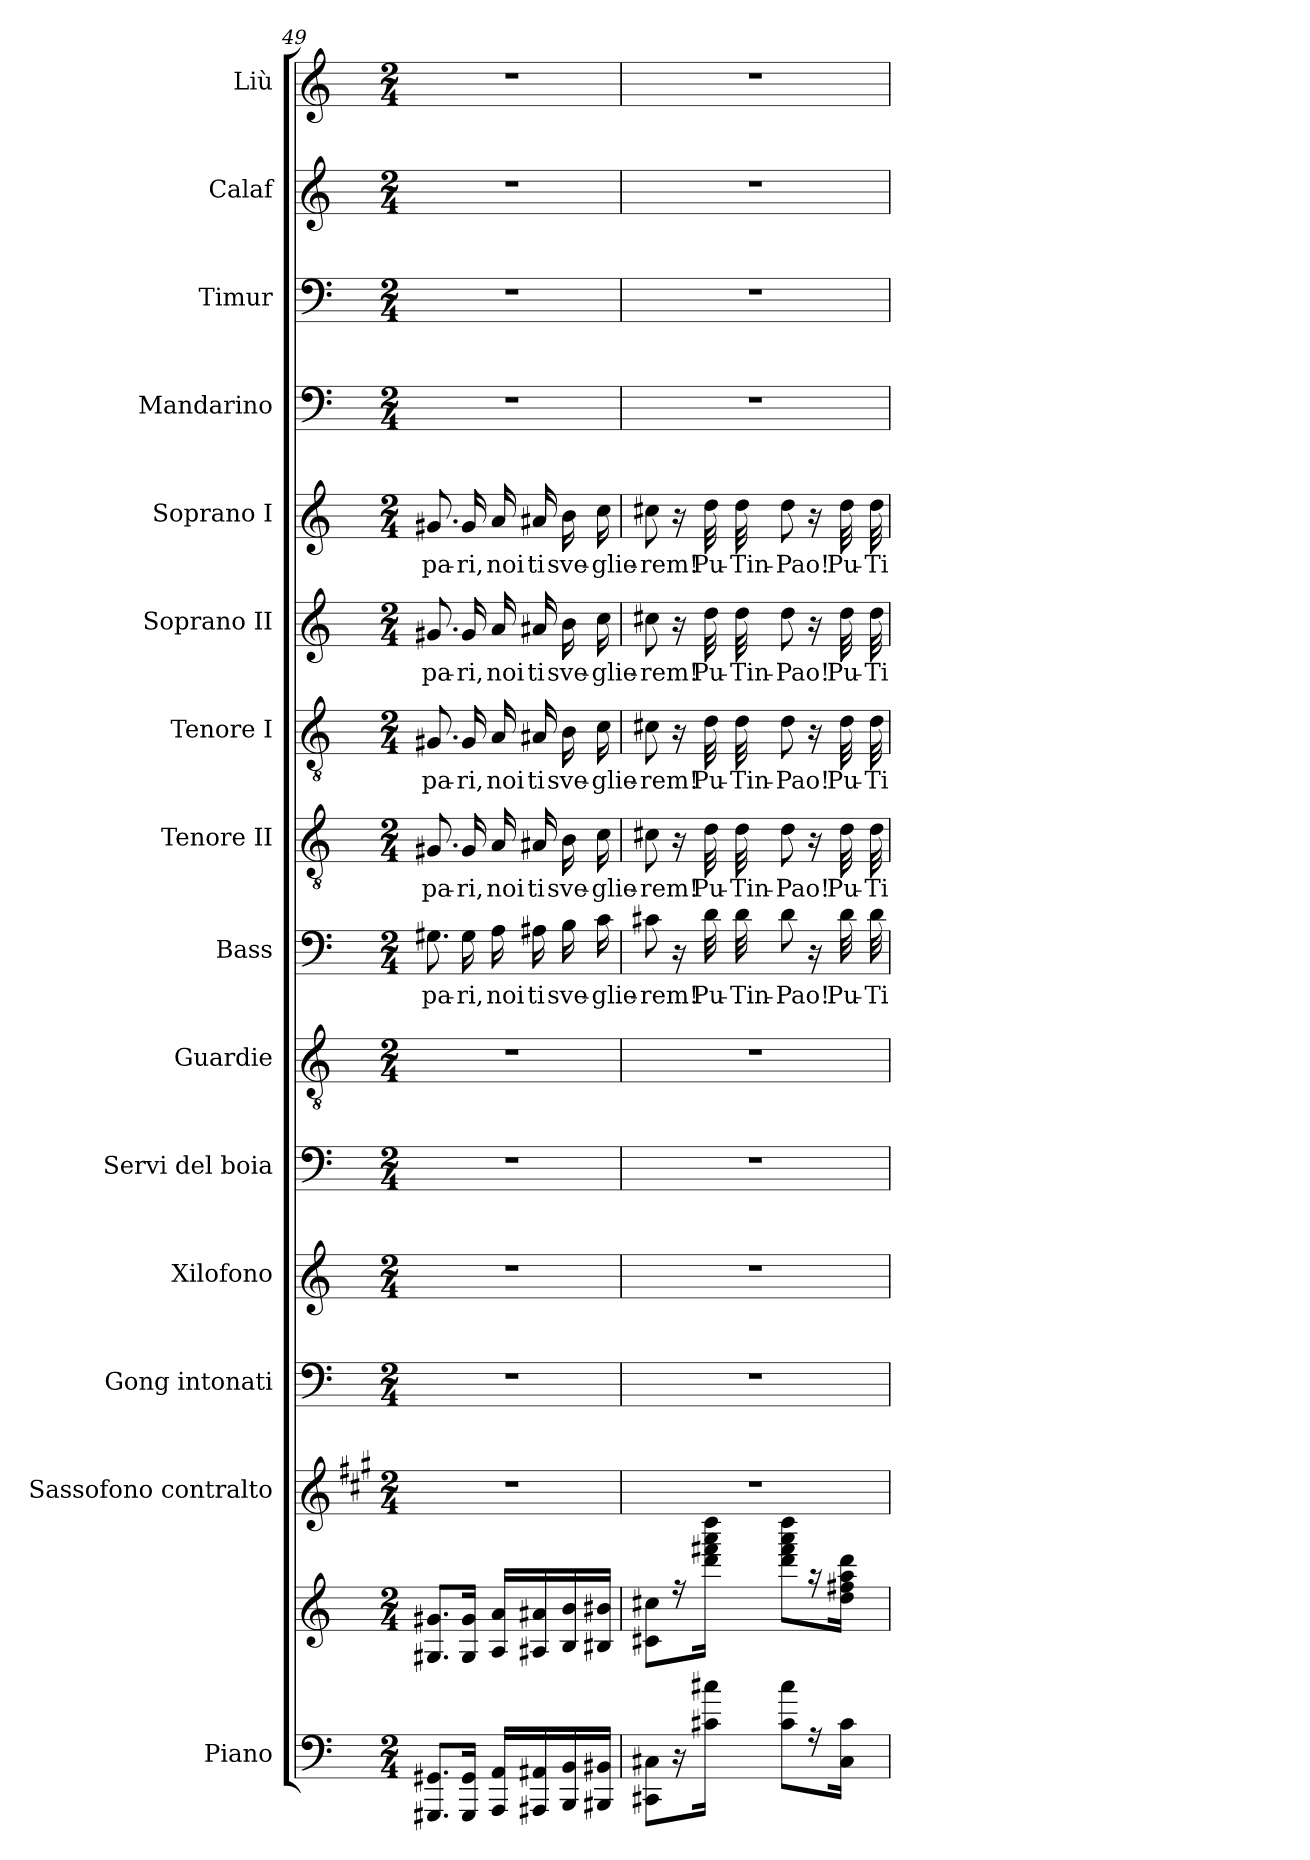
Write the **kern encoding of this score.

**kern	**kern	**kern	**kern	**kern	**kern	**kern	**kern	**text	**kern	**text	**kern	**text	**kern	**text	**kern	**text	**kern	**kern	**kern	**kern
*part15	*part15	*part14	*part13	*part12	*part11	*part10	*part9	*part9	*part8	*part8	*part7	*part7	*part6	*part6	*part5	*part5	*part4	*part3	*part2	*part1
*staff16	*staff15	*staff14	*staff13	*staff12	*staff11	*staff10	*staff9	*staff9	*staff8	*staff8	*staff7	*staff7	*staff6	*staff6	*staff5	*staff5	*staff4	*staff3	*staff2	*staff1
*I"Piano	*	*I"Sassofono contralto	*I"Gong intonati	*I"Xilofono	*I"Servi del boia	*I"Guardie	*I"Bass	*	*I"Tenore II	*	*I"Tenore I	*	*I"Soprano II	*	*I"Soprano I	*	*I"Mandarino	*I"Timur	*I"Calaf	*I"Liù
*I'Pno.	*	*	*I'Gong int.	*I'Xil.	*I'Ser.B.	*I'G.	*I'B.	*	*I'T. II	*	*I'T. I	*	*I'S. II	*	*I'S. I	*	*I'M.	*I'T.	*I'C.	*I'L.
*clefF4	*clefG2	*clefG2	*clefF4	*clefG2	*clefF4	*clefGv2	*clefF4	*	*clefGv2	*	*clefGv2	*	*clefG2	*	*clefG2	*	*clefF4	*clefF4	*clefG2	*clefG2
*	*	*ITrd5c9	*	*ITrd-7c-12	*	*	*	*	*	*	*	*	*	*	*	*	*	*	*	*
*k[]	*k[]	*k[]	*k[]	*k[]	*k[]	*k[]	*k[]	*	*k[]	*	*k[]	*	*k[]	*	*k[]	*	*k[]	*k[]	*k[]	*k[]
*M2/4	*M2/4	*M2/4	*M2/4	*M2/4	*M2/4	*M2/4	*M2/4	*	*M2/4	*	*M2/4	*	*M2/4	*	*M2/4	*	*M2/4	*M2/4	*M2/4	*M2/4
=49	=49	=49	=49	=49	=49	=49	=49	=49	=49	=49	=49	=49	=49	=49	=49	=49	=49	=49	=49	=49
!	!	!	!	!	!	!	!	!LO:LY:b	!	!LO:LY:b	!	!LO:LY:b	!	!LO:LY:b	!	!LO:LY:b	!	!	!	!
8.GGG#X/ 8.GG#X/L	8.G#X/ 8.g#X/L	2r	2r	2r	2r	2r	8.G#X\	-pa-	8.G#X/	-pa-	8.G#X/	-pa-	8.g#X/	-pa-	8.g#X/	-pa-	2r	2r	2r	2r
!	!	!	!	!	!	!	!	!LO:LY:b	!	!LO:LY:b	!	!LO:LY:b	!	!LO:LY:b	!	!LO:LY:b	!	!	!	!
16GGG#/ 16GG#/Jk	16G#/ 16g#/Jk	.	.	.	.	.	16G#\	-ri,	16G#/	-ri,	16G#/	-ri,	16g#/	-ri,	16g#/	-ri,	.	.	.	.
!	!	!	!	!	!	!	!	!LO:LY:b	!	!LO:LY:b	!	!LO:LY:b	!	!LO:LY:b	!	!LO:LY:b	!	!	!	!
16AAA/ 16AA/LL	16A/ 16a/LL	.	.	.	.	.	16A\	noi	16A/	noi	16A/	noi	16a/	noi	16a/	noi	.	.	.	.
!	!	!	!	!	!	!	!	!LO:LY:b	!	!LO:LY:b	!	!LO:LY:b	!	!LO:LY:b	!	!LO:LY:b	!	!	!	!
16AAA#X/ 16AA#X/	16A#X/ 16a#X/	.	.	.	.	.	16A#X\	ti	16A#X/	ti	16A#X/	ti	16a#X/	ti	16a#X/	ti	.	.	.	.
!	!	!	!	!	!	!	!	!LO:LY:b	!	!LO:LY:b	!	!LO:LY:b	!	!LO:LY:b	!	!LO:LY:b	!	!	!	!
16BBB/ 16BB/	16B/ 16b/	.	.	.	.	.	16B\	sve-	16B\	sve-	16B\	sve-	16b\	sve-	16b\	sve-	.	.	.	.
!	!	!	!	!	!	!	!	!LO:LY:b	!	!LO:LY:b	!	!LO:LY:b	!	!LO:LY:b	!	!LO:LY:b	!	!	!	!
16BBB#X/ 16BB#X/JJ	16B#X/ 16b#X/JJ	.	.	.	.	.	16c\	-glie-	16c\	-glie-	16c\	-glie-	16cc\	-glie-	16cc\	-glie-	.	.	.	.
!!LO:PB:g=z
=50	=50	=50	=50	=50	=50	=50	=50	=50	=50	=50	=50	=50	=50	=50	=50	=50	=50	=50	=50	=50
!	!	!	!	!	!	!	!	!LO:LY:b	!	!LO:LY:b	!	!LO:LY:b	!	!LO:LY:b	!	!LO:LY:b	!	!	!	!
8CC#X\ 8C#X\L	8c#X\ 8cc#X\L	2r	2r	2r	2r	2r	8c#X\	-rem!	8c#X\	-rem!	8c#X\	-rem!	8cc#X\	-rem!	8cc#X\	-rem!	2r	2r	2r	2r
16r	16r	.	.	.	.	.	16r	.	16r	.	16r	.	16r	.	16r	.	.	.	.	.
!	!	!	!	!	!	!	!	!LO:LY:b	!	!LO:LY:b	!	!LO:LY:b	!	!LO:LY:b	!	!LO:LY:b	!	!	!	!
16c#X\ 16cc#X\Jk	16ddd\ 16fff#X\ 16aaa\ 16dddd\Jk	.	.	.	.	.	32d\	Pu-	32d\	Pu-	32d\	Pu-	32dd\	Pu-	32dd\	Pu-	.	.	.	.
!	!	!	!	!	!	!	!	!LO:LY:b	!	!LO:LY:b	!	!LO:LY:b	!	!LO:LY:b	!	!LO:LY:b	!	!	!	!
.	.	.	.	.	.	.	32d\	-Tin-	32d\	-Tin-	32d\	-Tin-	32dd\	-Tin-	32dd\	-Tin-	.	.	.	.
!	!	!	!	!	!	!	!	!LO:LY:b	!	!LO:LY:b	!	!LO:LY:b	!	!LO:LY:b	!	!LO:LY:b	!	!	!	!
8c#\ 8cc#\L	8ddd\ 8fff#\ 8aaa\ 8dddd\L	.	.	.	.	.	8d\	-Pao!	8d\	-Pao!	8d\	-Pao!	8dd\	-Pao!	8dd\	-Pao!	.	.	.	.
16r	16r	.	.	.	.	.	16r	.	16r	.	16r	.	16r	.	16r	.	.	.	.	.
!	!	!	!	!	!	!	!	!LO:LY:b	!	!LO:LY:b	!	!LO:LY:b	!	!LO:LY:b	!	!LO:LY:b	!	!	!	!
16C#\ 16c#\Jk	16dd\ 16ff#X\ 16aa\ 16ddd\Jk	.	.	.	.	.	32d\	Pu-	32d\	Pu-	32d\	Pu-	32dd\	Pu-	32dd\	Pu-	.	.	.	.
!	!	!	!	!	!	!	!	!LO:LY:b	!	!LO:LY:b	!	!LO:LY:b	!	!LO:LY:b	!	!LO:LY:b	!	!	!	!
.	.	.	.	.	.	.	32d\	-Ti-	32d\	-Ti-	32d\	-Ti-	32dd\	-Ti-	32dd\	-Ti-	.	.	.	.
=	=	=	=	=	=	=	=	=	=	=	=	=	=	=	=	=	=	=	=	=
*-	*-	*-	*-	*-	*-	*-	*-	*-	*-	*-	*-	*-	*-	*-	*-	*-	*-	*-	*-	*-
